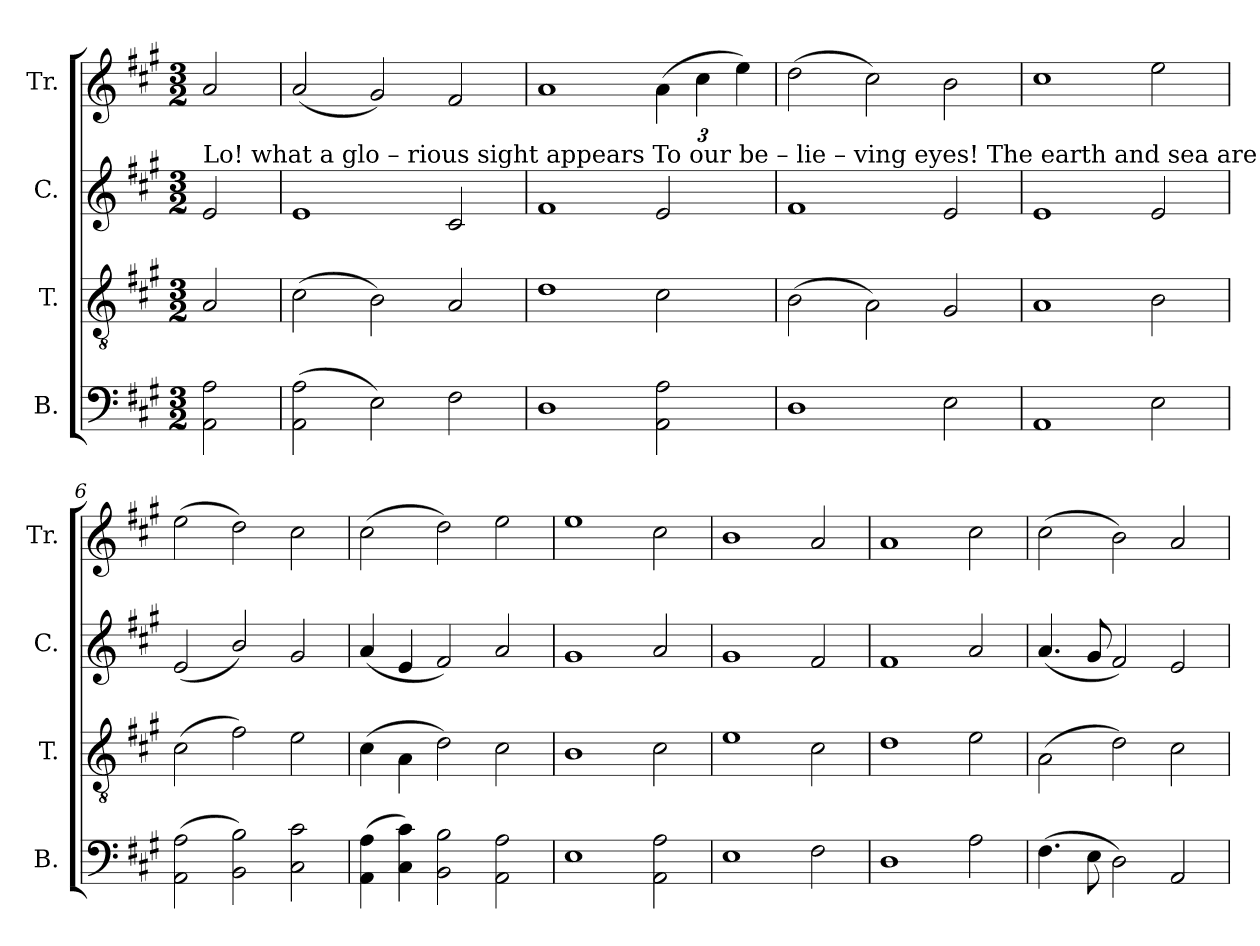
**kern	**kern	**kern	**kern
*part4	*part3	*part2	*part1
*staff4	*staff3	*staff2	*staff1
*I"B.	*I"T.	*I"C.	*I"Tr.
*I'B.	*I'T.	*I'C.	*I'Tr.
*clefF4	*clefGv2	*clefG2	*clefG2
*k[f#c#g#]	*k[f#c#g#]	*k[f#c#g#]	*k[f#c#g#]
*M3/2	*M3/2	*M3/2	*M3/2
*MM120	*MM120	*MM120	*MM120
=1	=1	=1	=1
!	!	!LO:TX:a:t=Lo!  what    a    glo – rious     sight    appears   To    our    be – lie  –  ving   eyes!  The earth and sea are passed      a –way,    And	!
2AA\ 2A\	2A/	2e/	2a/
=2	=2	=2	=2
(2AA\ 2A\	(2c#\	1e	(2a/
2E\)	2B\)	.	2g#/)
2F#\	2A/	2c#/	2f#/
=3	=3	=3	=3
1D	1d	1f#	1a
*	*	*	*Xbrackettup
2AA\ 2A\	2c#\	2e/	(6a\
.	.	.	6cc#\
.	.	.	6ee\)
=4	=4	=4	=4
1D	(2B\	1f#	(2dd\
.	2A\)	.	2cc#\)
2E\	2G#/	2e/	2b\
=5	=5	=5	=5
1AA	1A	1e	1cc#
2E\	2B\	2e/	2ee\
=6	=6	=6	=6
(2AA\ 2A\	(2c#\	(2e/	(2ee\
2BB\ 2B\)	2f#\)	2b/)	2dd\)
2C#\ 2c#\	2e\	2g#/	2cc#\
=7	=7	=7	=7
(4AA\ 4A\	(4c#\	(4a/	(2cc#\
4C#\ 4c#\)	4A\	4e/	.
2BB\ 2B\	2d\)	2f#/)	2dd\)
2AA\ 2A\	2c#\	2a/	2ee\
=8	=8	=8	=8
1E	1B	1g#	1ee
2AA\ 2A\	2c#\	2a/	2cc#\
=9	=9	=9	=9
1E	1e	1g#	1b
2F#\	2c#\	2f#/	2a/
=10	=10	=10	=10
1D	1d	1f#	1a
2A\	2e\	2a/	2cc#\
=11	=11	=11	=11
(4.F#\	(2A\	(4.a/	(2cc#\
8E\	.	8g#/	.
2D\)	2d\)	2f#/)	2b\)
2AA/	2c#\	2e/	2a/
=	=	=	=
*-	*-	*-	*-
